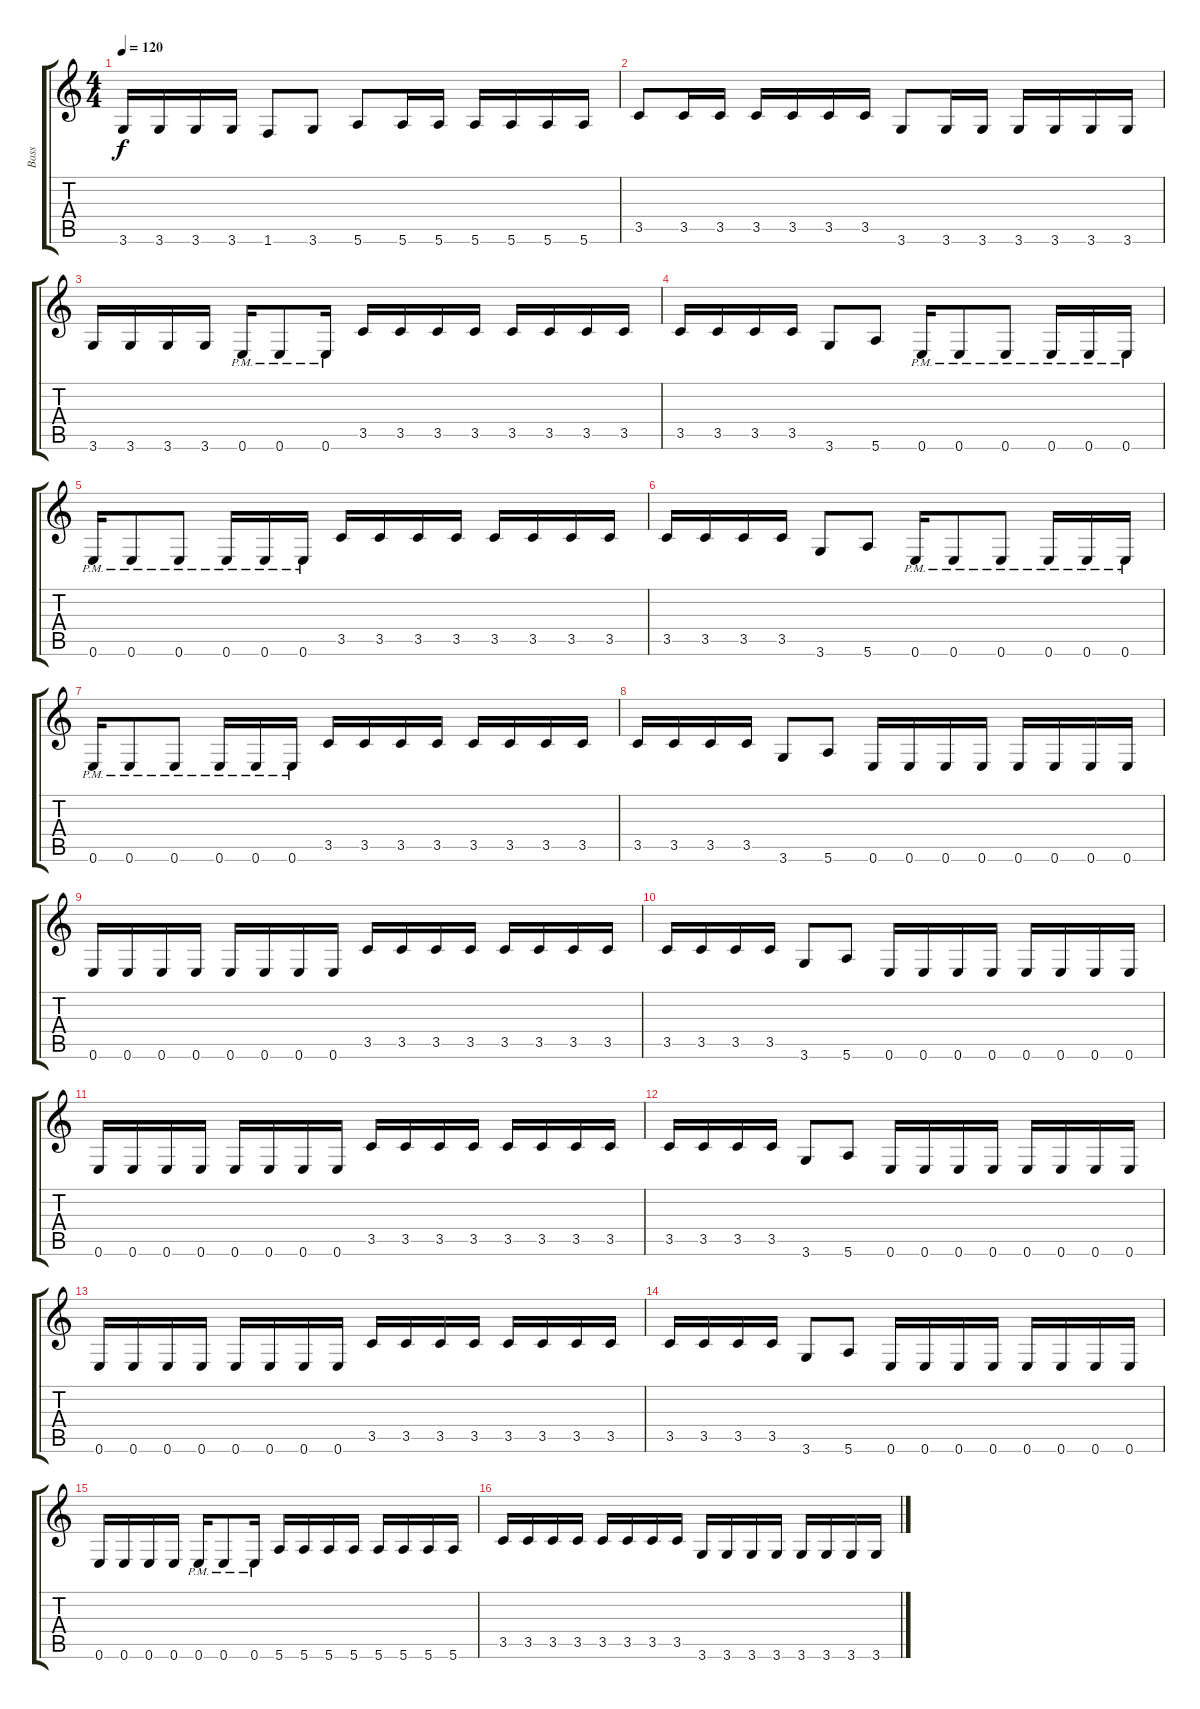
\track ("Bass" "Bass") {instrument electricbassfinger}
\staff {score tabs}
\tuning (E4 B3 G3 D3 A2 E2) {hide}
\ts (4 4)
\tempo 120
\clef g2
\ks c
3.6.16{dy f} 3.6.16 3.6.16 3.6.16 1.6.8 3.6.8 5.6.8 5.6.16 5.6.16 5.6.16 5.6.16 5.6.16 5.6.16 |
3.5.8 3.5.16 3.5.16 3.5.16 3.5.16 3.5.16 3.5.16 3.6.8 3.6.16 3.6.16 3.6.16 3.6.16 3.6.16 3.6.16 |
3.6.16 3.6.16 3.6.16 3.6.16 0.6{pm}.16 0.6{pm}.8 0.6{pm}.16 3.5.16 3.5.16 3.5.16 3.5.16 3.5.16 3.5.16 3.5.16 3.5.16 |
3.5.16 3.5.16 3.5.16 3.5.16 3.6.8 5.6.8 0.6{pm}.16 0.6{pm}.8 0.6{pm}.8 0.6{pm}.16 0.6{pm}.16 0.6{pm}.16 |
0.6{pm}.16 0.6{pm}.8 0.6{pm}.8 0.6{pm}.16 0.6{pm}.16 0.6{pm}.16 3.5.16 3.5.16 3.5.16 3.5.16 3.5.16 3.5.16 3.5.16 3.5.16 |
3.5.16 3.5.16 3.5.16 3.5.16 3.6.8 5.6.8 0.6{pm}.16 0.6{pm}.8 0.6{pm}.8 0.6{pm}.16 0.6{pm}.16 0.6{pm}.16 |
0.6{pm}.16 0.6{pm}.8 0.6{pm}.8 0.6{pm}.16 0.6{pm}.16 0.6{pm}.16 3.5.16 3.5.16 3.5.16 3.5.16 3.5.16 3.5.16 3.5.16 3.5.16 |
3.5.16 3.5.16 3.5.16 3.5.16 3.6.8 5.6.8 0.6.16 0.6.16 0.6.16 0.6.16 0.6.16 0.6.16 0.6.16 0.6.16 |
0.6.16 0.6.16 0.6.16 0.6.16 0.6.16 0.6.16 0.6.16 0.6.16 3.5.16 3.5.16 3.5.16 3.5.16 3.5.16 3.5.16 3.5.16 3.5.16 |
3.5.16 3.5.16 3.5.16 3.5.16 3.6.8 5.6.8 0.6.16 0.6.16 0.6.16 0.6.16 0.6.16 0.6.16 0.6.16 0.6.16 |
0.6.16 0.6.16 0.6.16 0.6.16 0.6.16 0.6.16 0.6.16 0.6.16 3.5.16 3.5.16 3.5.16 3.5.16 3.5.16 3.5.16 3.5.16 3.5.16 |
3.5.16 3.5.16 3.5.16 3.5.16 3.6.8 5.6.8 0.6.16 0.6.16 0.6.16 0.6.16 0.6.16 0.6.16 0.6.16 0.6.16 |
0.6.16 0.6.16 0.6.16 0.6.16 0.6.16 0.6.16 0.6.16 0.6.16 3.5.16 3.5.16 3.5.16 3.5.16 3.5.16 3.5.16 3.5.16 3.5.16 |
3.5.16 3.5.16 3.5.16 3.5.16 3.6.8 5.6.8 0.6.16 0.6.16 0.6.16 0.6.16 0.6.16 0.6.16 0.6.16 0.6.16 |
0.6.16 0.6.16 0.6.16 0.6.16 0.6{pm}.16 0.6{pm}.8 0.6{pm}.16 5.6.16 5.6.16 5.6.16 5.6.16 5.6.16 5.6.16 5.6.16 5.6.16 |
3.5.16 3.5.16 3.5.16 3.5.16 3.5.16 3.5.16 3.5.16 3.5.16 3.6.16 3.6.16 3.6.16 3.6.16 3.6.16 3.6.16 3.6.16 3.6.16
